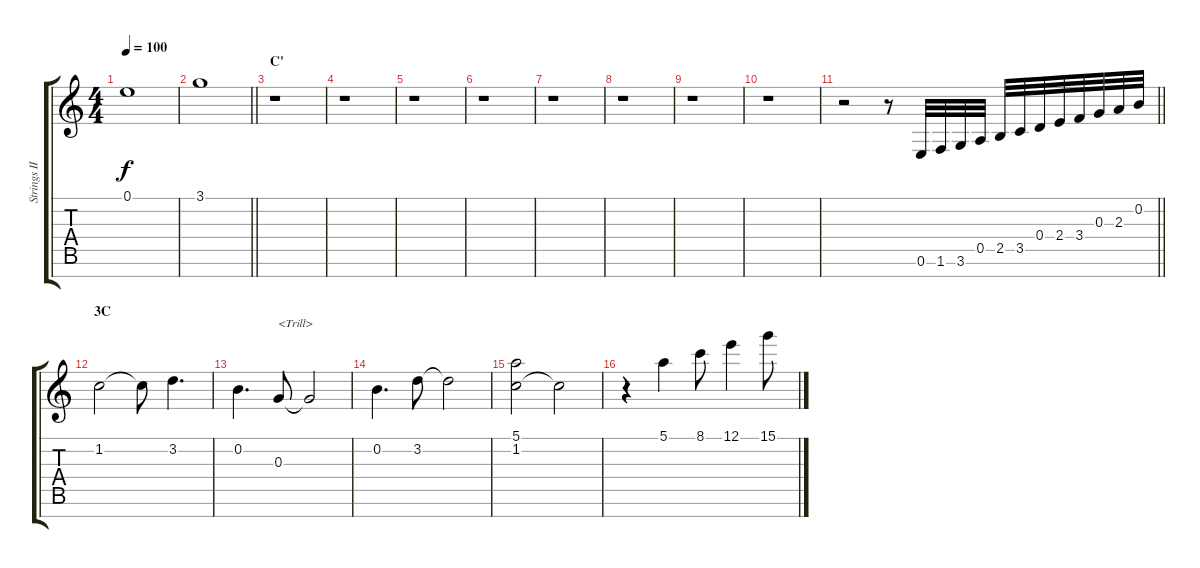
\track ("Strings II" "Strings II") {instrument stringensemble1}
\staff {score tabs}
\tuning (E5 B4 G4 D4 A3 E3 B2) {hide}
\ts (4 4)
\tempo 100
\clef g2
\ks c
0.1.1{dy f} |
\barLineRight lightlight
3.1.1 |
\section ("" "C'")
r.1 |
r.1 |
r.1 |
r.1 |
r.1 |
r.1 |
r.1 |
r.1 |
\barLineRight lightlight
r.2 r.8 0.6.32 1.6.32 3.6.32 0.5.32 2.5.32 3.5.32 0.4.32 2.4.32 3.4.32 0.3.32 2.3.32 0.2.32 |
\section ("" "3C")
1.2.2 1.2{t}.8 3.2.4{d} |
0.2.4{d} 0.3.8{txt "<Trill>"} 0.3{t}.2 |
0.2.4{d} 3.2.8 3.2{t}.2 |
(5.1 1.2).2 1.2{t}.2 |
r.4 5.1.4 8.1.8 12.1.4 15.1.8
